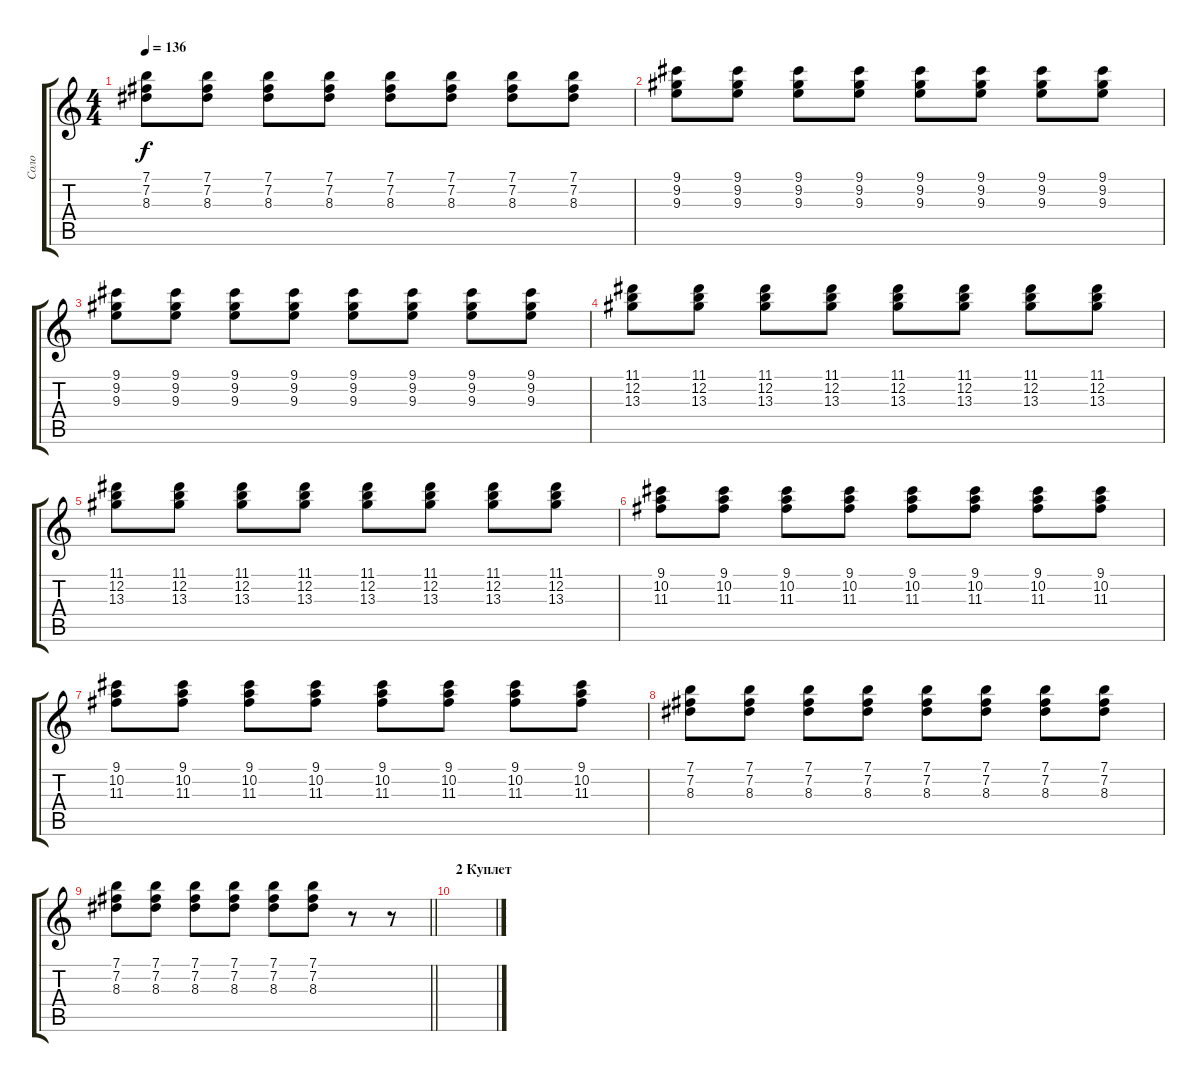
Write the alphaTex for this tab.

\track ("Соло" "Соло") {instrument electricguitarclean}
\staff {score tabs}
\tuning (E4 B3 G3 D3 A2 E2) {hide}
\ts (4 4)
\tempo 136
\clef g2
\ks c
(7.1 7.2 8.3).8{dy f} (7.1 7.2 8.3).8 (7.1 7.2 8.3).8 (7.1 7.2 8.3).8 (7.1 7.2 8.3).8 (7.1 7.2 8.3).8 (7.1 7.2 8.3).8 (7.1 7.2 8.3).8 |
(9.1 9.2 9.3).8 (9.1 9.2 9.3).8 (9.1 9.2 9.3).8 (9.1 9.2 9.3).8 (9.1 9.2 9.3).8 (9.1 9.2 9.3).8 (9.1 9.2 9.3).8 (9.1 9.2 9.3).8 |
(9.1 9.2 9.3).8 (9.1 9.2 9.3).8 (9.1 9.2 9.3).8 (9.1 9.2 9.3).8 (9.1 9.2 9.3).8 (9.1 9.2 9.3).8 (9.1 9.2 9.3).8 (9.1 9.2 9.3).8 |
(11.1 12.2 13.3).8 (11.1 12.2 13.3).8 (11.1 12.2 13.3).8 (11.1 12.2 13.3).8 (11.1 12.2 13.3).8 (11.1 12.2 13.3).8 (11.1 12.2 13.3).8 (11.1 12.2 13.3).8 |
(11.1 12.2 13.3).8 (11.1 12.2 13.3).8 (11.1 12.2 13.3).8 (11.1 12.2 13.3).8 (11.1 12.2 13.3).8 (11.1 12.2 13.3).8 (11.1 12.2 13.3).8 (11.1 12.2 13.3).8 |
(9.1 10.2 11.3).8 (9.1 10.2 11.3).8 (9.1 10.2 11.3).8 (9.1 10.2 11.3).8 (9.1 10.2 11.3).8 (9.1 10.2 11.3).8 (9.1 10.2 11.3).8 (9.1 10.2 11.3).8 |
(9.1 10.2 11.3).8 (9.1 10.2 11.3).8 (9.1 10.2 11.3).8 (9.1 10.2 11.3).8 (9.1 10.2 11.3).8 (9.1 10.2 11.3).8 (9.1 10.2 11.3).8 (9.1 10.2 11.3).8 |
(7.1 7.2 8.3).8 (7.1 7.2 8.3).8 (7.1 7.2 8.3).8 (7.1 7.2 8.3).8 (7.1 7.2 8.3).8 (7.1 7.2 8.3).8 (7.1 7.2 8.3).8 (7.1 7.2 8.3).8 |
\barLineRight lightlight
(7.1 7.2 8.3).8 (7.1 7.2 8.3).8 (7.1 7.2 8.3).8 (7.1 7.2 8.3).8 (7.1 7.2 8.3).8 (7.1 7.2 8.3).8 r.8 r.8 |
\section ("" "2 Куплет")
